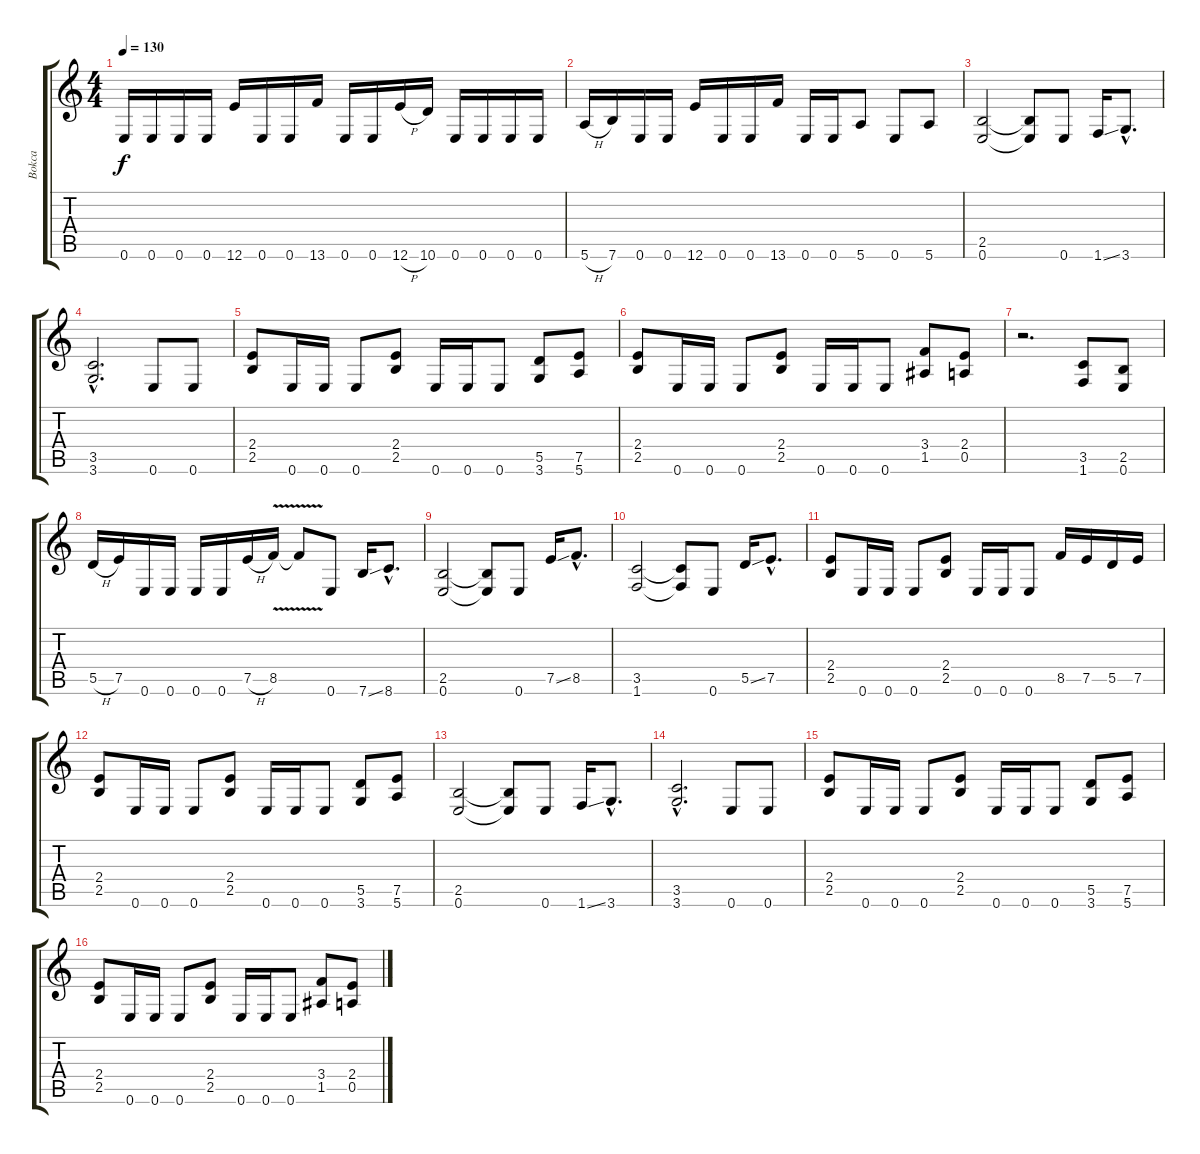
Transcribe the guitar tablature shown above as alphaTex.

\track ("Bokca" "Bokca") {instrument overdrivenguitar}
\staff {score tabs}
\tuning (E4 B3 G3 D3 A2 E2) {hide}
\ts (4 4)
\tempo 130
\clef g2
\ks c
0.6.16{dy f} 0.6.16 0.6.16 0.6.16 12.6.16 0.6.16 0.6.16 13.6.16 0.6.16 0.6.16 12.6{h}.16 10.6.16 0.6.16 0.6.16 0.6.16 0.6.16 |
5.6{h}.16 7.6.16 0.6.16 0.6.16 12.6.16 0.6.16 0.6.16 13.6.16 0.6.16 0.6.16 5.6.8 0.6.8 5.6.8 |
(2.5 0.6).2 (2.5{t} 0.6{t}).8 0.6.8 1.6{ss}.16 3.6{hac}.8{d} |
(3.5{hac} 3.6{hac}).2{d} 0.6.8 0.6.8 |
(2.4 2.5).8 0.6.16 0.6.16 0.6.8 (2.4 2.5).8 0.6.16 0.6.16 0.6.8 (5.5 3.6).8 (7.5 5.6).8 |
(2.4 2.5).8 0.6.16 0.6.16 0.6.8 (2.4 2.5).8 0.6.16 0.6.16 0.6.8 (3.4 1.5).8 (2.4 0.5).8 |
r.2{d} (3.5 1.6).8 (2.5 0.6).8 |
5.5{h}.16 7.5.16 0.6.16 0.6.16 0.6.16 0.6.16 7.5{h}.16 8.5{v}.16 8.5{t}.8 0.6.8 7.6{ss}.16 8.6{hac}.8{d} |
(2.5 0.6).2 (2.5{t} 0.6{t}).8 0.6.8 7.5{ss}.16 8.5{hac}.8{d} |
(3.5 1.6).2 (3.5{t} 1.6{t}).8 0.6.8 5.5{ss}.16 7.5{hac}.8{d} |
(2.4 2.5).8 0.6.16 0.6.16 0.6.8 (2.4 2.5).8 0.6.16 0.6.16 0.6.8 8.5.16 7.5.16 5.5.16 7.5.16 |
(2.4 2.5).8 0.6.16 0.6.16 0.6.8 (2.4 2.5).8 0.6.16 0.6.16 0.6.8 (5.5 3.6).8 (7.5 5.6).8 |
(2.5 0.6).2 (2.5{t} 0.6{t}).8 0.6.8 1.6{ss}.16 3.6{hac}.8{d} |
(3.5{hac} 3.6{hac}).2{d} 0.6.8 0.6.8 |
(2.4 2.5).8 0.6.16 0.6.16 0.6.8 (2.4 2.5).8 0.6.16 0.6.16 0.6.8 (5.5 3.6).8 (7.5 5.6).8 |
(2.4 2.5).8 0.6.16 0.6.16 0.6.8 (2.4 2.5).8 0.6.16 0.6.16 0.6.8 (3.4 1.5).8 (2.4 0.5).8
